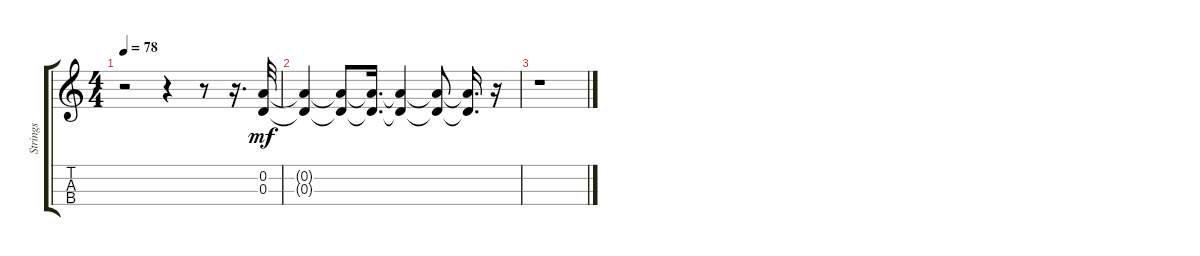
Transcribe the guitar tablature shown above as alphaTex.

\track ("Strings             " "Strings   ") {instrument violin}
\staff {score tabs}
\tuning (E5 A4 D4 G3) {hide}
\ts (4 4)
\tempo 78
\clef g2
\ks c
r.2{dy mf} r.4 r.8 r.16{d} (0.2 0.3).32 |
(0.2{t} 0.3{t}).4 (0.2{t} 0.3{t}).8 (0.2{t} 0.3{t}).16{d} (0.2{t} 0.3{t}).4 (0.2{t} 0.3{t}).8 (0.2{t} 0.3{t}).16{d} r.16 |
r.1
